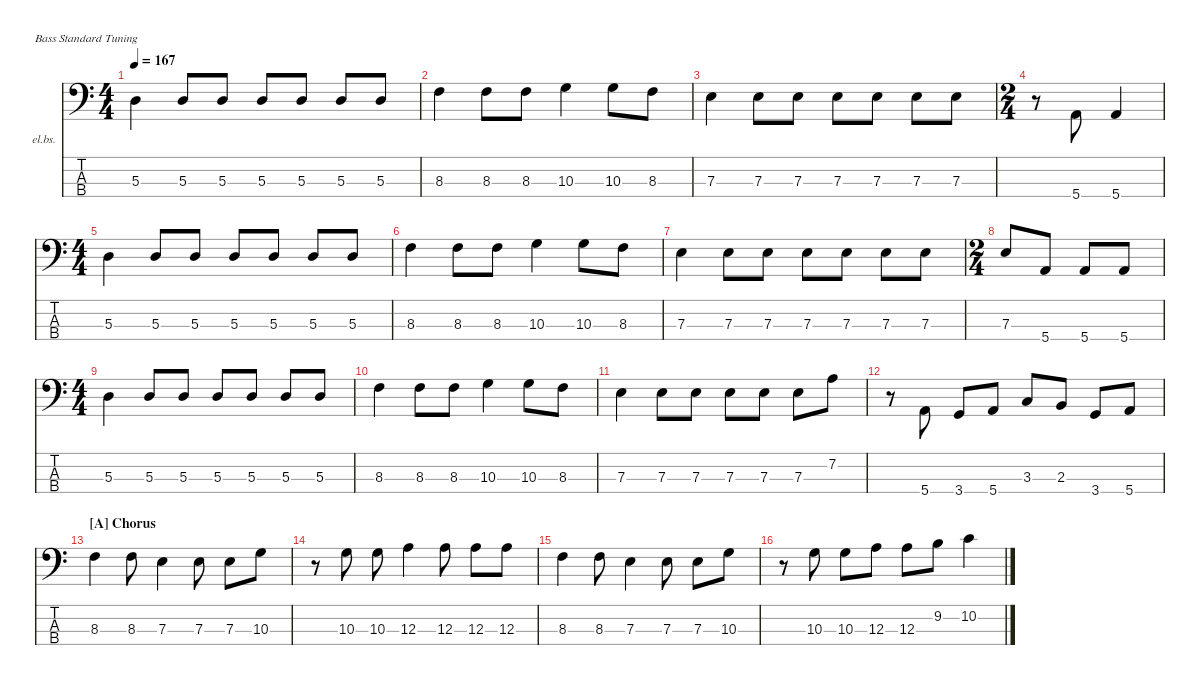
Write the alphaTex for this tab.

\hideDynamics
\bracketExtendMode nobrackets
\firstSystemTrackNameOrientation horizontal
\otherSystemsTrackNameOrientation horizontal
\track ("Electric Bass" "el.bs.") {instrument electricbassfinger}
\staff {score tabs}
\tuning (G2 D2 A1 E1)
\ts (4 4)
\tempo 167
\clef f4
\ks aminor
5.3.4{dy f beam Down} 5.3.8{beam Up} 5.3.8{beam Up} 5.3.8{beam Up} 5.3.8{beam Up} 5.3.8{beam Up} 5.3.8{beam Up} |
8.3.4{beam Down} 8.3.8{beam Down} 8.3.8{beam Down} 10.3.4{beam Down} 10.3.8{beam Down} 8.3.8{beam Down} |
7.3.4{beam Down} 7.3.8{beam Down} 7.3.8{beam Down} 7.3.8{beam Down} 7.3.8{beam Down} 7.3.8{beam Down} 7.3.8{beam Down} |
\ts (2 4)
r.8{beam Down} 5.4.8{beam Up} 5.4.4{beam Up} |
\ts (4 4)
5.3.4{beam Down} 5.3.8{beam Up} 5.3.8{beam Up} 5.3.8{beam Up} 5.3.8{beam Up} 5.3.8{beam Up} 5.3.8{beam Up} |
8.3.4{beam Down} 8.3.8{beam Down} 8.3.8{beam Down} 10.3.4{beam Down} 10.3.8{beam Down} 8.3.8{beam Down} |
7.3.4{beam Down} 7.3.8{beam Down} 7.3.8{beam Down} 7.3.8{beam Down} 7.3.8{beam Down} 7.3.8{beam Down} 7.3.8{beam Down} |
\ts (2 4)
7.3.8{beam Up} 5.4.8{beam Up} 5.4.8{beam Up} 5.4.8{beam Up} |
\ts (4 4)
5.3.4{beam Down} 5.3.8{beam Up} 5.3.8{beam Up} 5.3.8{beam Up} 5.3.8{beam Up} 5.3.8{beam Up} 5.3.8{beam Up} |
8.3.4{beam Down} 8.3.8{beam Down} 8.3.8{beam Down} 10.3.4{beam Down} 10.3.8{beam Down} 8.3.8{beam Down} |
7.3.4{beam Down} 7.3.8{beam Down} 7.3.8{beam Down} 7.3.8{beam Down} 7.3.8{beam Down} 7.3.8{beam Down} 7.2.8{beam Down} |
r.8{beam Down} 5.4.8{beam Up} 3.4.8{beam Up} 5.4.8{beam Up} 3.3.8{beam Up} 2.3.8{beam Up} 3.4.8{beam Up} 5.4.8{beam Up} |
\section ("A" "Chorus")
8.3.4{beam Down} 8.3.8{beam Down} 7.3.4{beam Down} 7.3.8{beam Down} 7.3.8{beam Down} 10.3.8{beam Down} |
r.8{beam Down} 10.3.8{beam Down} 10.3.8{beam Down} 12.3.4{beam Down} 12.3.8{beam Down} 12.3.8{beam Down} 12.3.8{beam Down} |
8.3.4{beam Down} 8.3.8{beam Down} 7.3.4{beam Down} 7.3.8{beam Down} 7.3.8{beam Down} 10.3.8{beam Down} |
r.8{beam Down} 10.3.8{beam Down} 10.3.8{beam Down} 12.3.8{beam Down} 12.3.8{beam Down} 9.2.8{beam Down} 10.2.4{beam Down}
